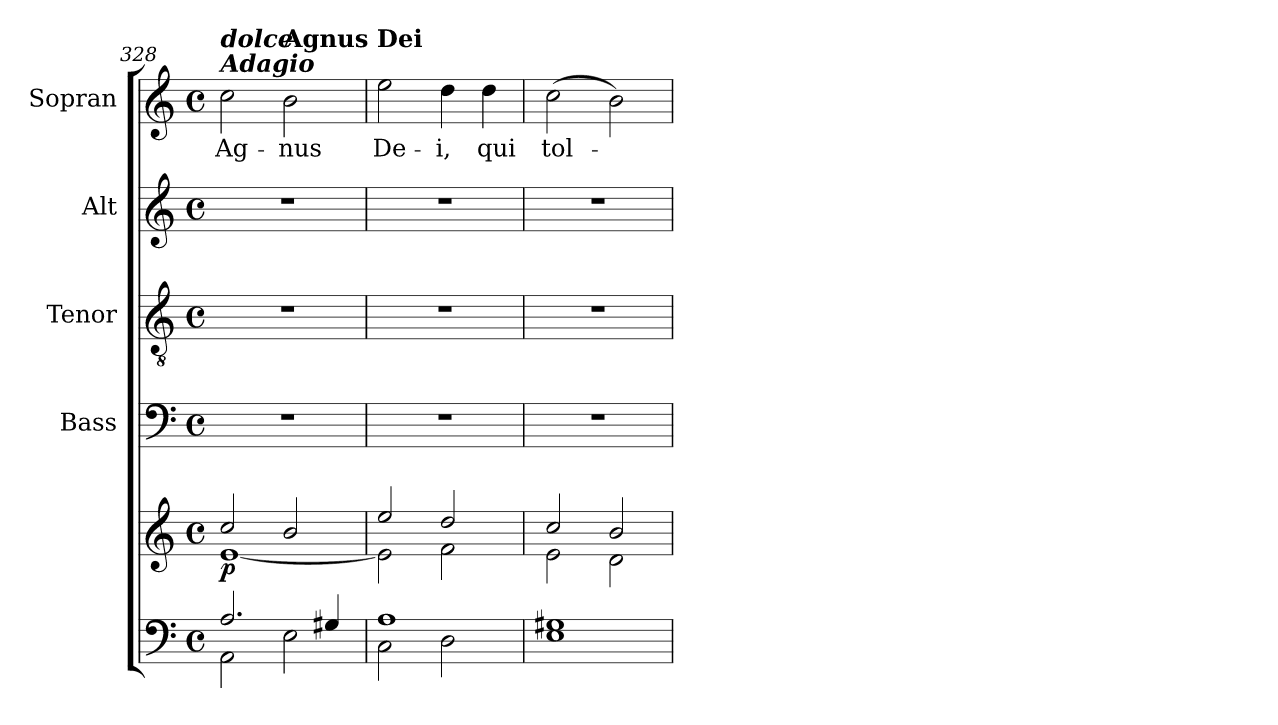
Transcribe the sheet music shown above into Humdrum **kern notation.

**kern	**kern	**dynam	**kern	**kern	**kern	**kern	**text
*part5	*part5	*part5	*part4	*part3	*part2	*part1	*part1
*staff6	*staff5	*staff5/6	*staff4	*staff3	*staff2	*staff1	*staff1
*	*	*	*I"Bass	*I"Tenor	*I"Alt	*I"Sopran	*
*	*	*	*I'B.	*I'T.	*I'A.	*I'S.	*
!!LO:LB:g=z
*clefF4	*clefG2	*	*clefF4	*clefGv2	*clefG2	*clefG2	*
*k[]	*k[]	*	*k[]	*k[]	*k[]	*k[]	*
*C:	*C:	*	*C:	*C:	*C:	*C:	*
*M4/4	*M4/4	*	*M4/4	*M4/4	*M4/4	*M4/4	*
*met(c)	*met(c)	*	*met(c)	*met(c)	*met(c)	*met(c)	*
=328	=328	=328	=328	=328	=328	=328	=328
*^	*^	*	*	*	*	*	*
!	!	!	!	!	!	!	!	!LO:TX:a:Bi:t=Adagio	!
!	!	!	!	!	!	!	!	!LO:TX:a:Bi:t=dolce	!
!	!	!	!	!LO:DY:b	!	!	!	!	!LO:LY:b
2.A/	2AA\	2cc/	[<1e	p	1r	1r	1r	2cc\	Ag-
!	!	!	!	!	!	!	!	!LO:TX:a:B:t=Agnus Dei	!
!	!	!	!	!	!	!	!	!	!LO:LY:b
.	2E\	2b/	.	.	.	.	.	2b\	-nus
4G#X/	.	.	.	.	.	.	.	.	.
=329	=329	=329	=329	=329	=329	=329	=329	=329	=329
!	!	!	!	!	!	!	!	!	!LO:LY:b
1A	2C\	2ee/	2e\]	.	1r	1r	1r	2ee\	De-
!	!	!	!	!	!	!	!	!	!LO:LY:b
.	2D\	2dd/	2f\	.	.	.	.	4dd\	-i,
!	!	!	!	!	!	!	!	!	!LO:LY:b
.	.	.	.	.	.	.	.	4dd\	qui
=330	=330	=330	=330	=330	=330	=330	=330	=330	=330
!	!	!	!	!	!	!	!	!	!LO:LY:b
1G#X	1E	2cc/	2e\	.	1r	1r	1r	(>2cc\	tol-
.	.	2b/	2d\	.	.	.	.	2b\)	.
*v	*v	*	*	*	*	*	*	*	*
*	*v	*v	*	*	*	*	*	*
=	=	=	=	=	=	=	=
*-	*-	*-	*-	*-	*-	*-	*-
